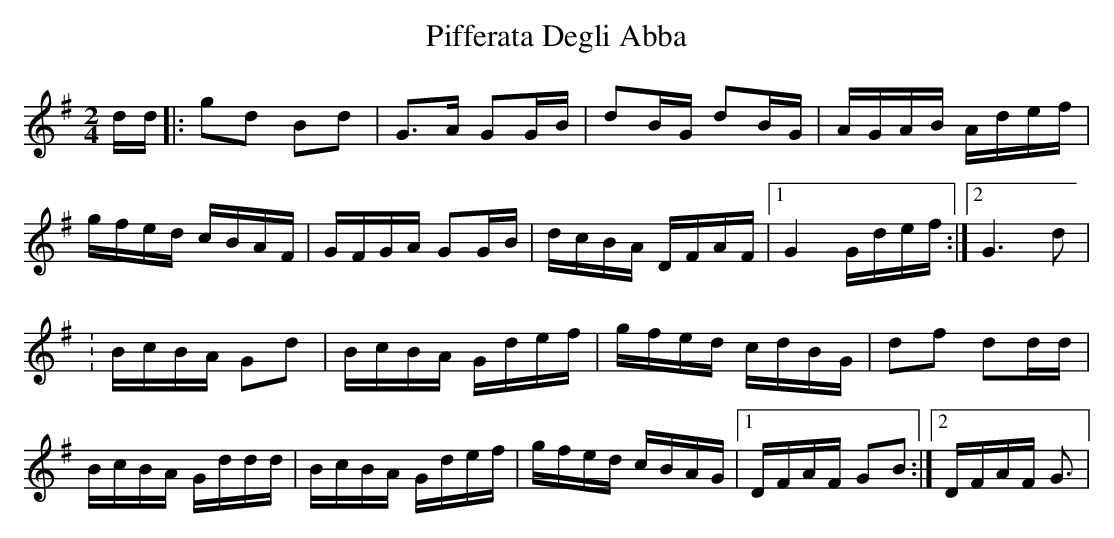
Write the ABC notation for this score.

X:1
T:Pifferata Degli Abba
L:1/16
M:2/4
K:G major
dd|:g2d2 B2d2|G3A G2GB|d2BG d2BG|AGAB Adef|
gfed cBAF|GFGA G2GB|dcBA DFAF|1G4 Gdef:|2G6 d2|
:BcBA G2d2|BcBA Gdef|gfed cdBG|d2f2 d2dd|
BcBA Gddd|BcBA Gdef|gfed cBAG|1DFAF G2B2:|2DFAF G3|
